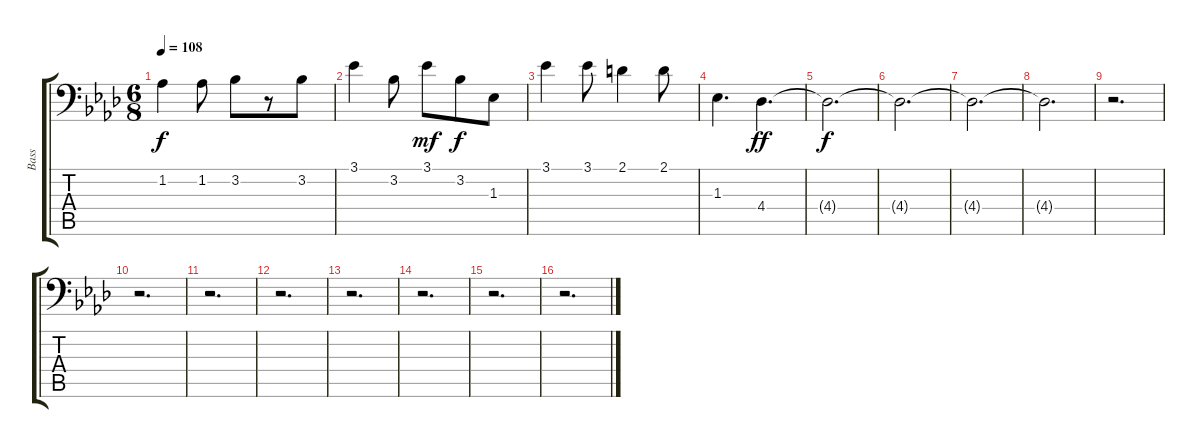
\track ("Bass" "Bass") {instrument electricbassfinger}
\staff {score tabs}
\tuning (C3 G2 D2 A1 E1 B0) {hide}
\ts (6 8)
\tempo 108
\clef f4
\ks ab
1.2.4{dy f} 1.2.8 3.2.8 r.8 3.2.8 |
3.1.4 3.2.8 3.1.8{dy mf} 3.2.8{dy f} 1.3.8 |
3.1.4 3.1.8 2.1.4 2.1.8 |
1.3.4{d} 4.4.4{d dy ff} |
4.4{t}.2{d dy f} |
4.4{t}.2{d} |
4.4{t}.2{d} |
4.4{t}.2{d} |
r.2{d} |
r.2{d} |
r.2{d} |
r.2{d} |
r.2{d} |
r.2{d} |
r.2{d} |
r.2{d}
